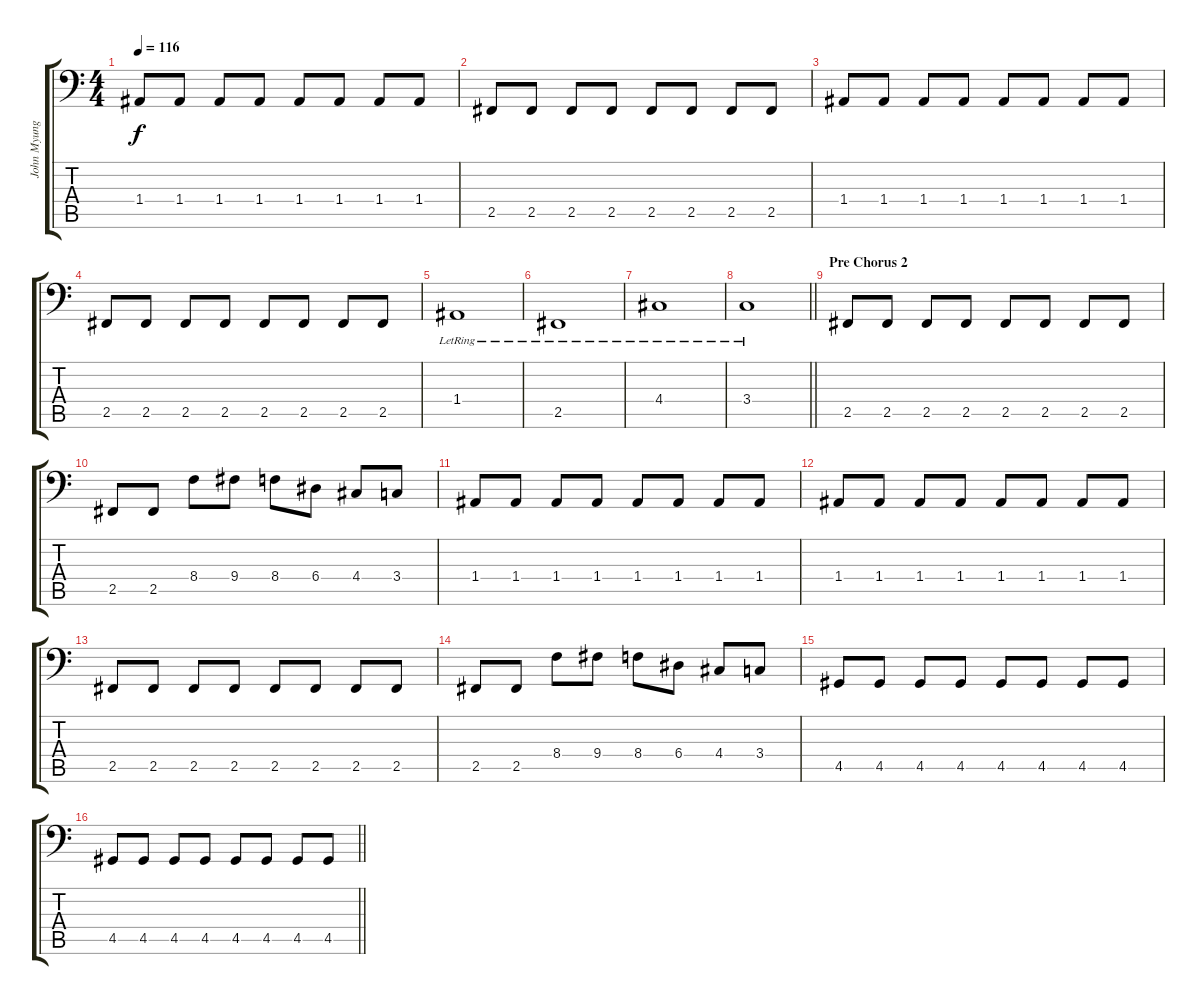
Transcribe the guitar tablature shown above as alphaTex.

\track ("John Myung [Bass]" "John Myung") {instrument electricbassfinger}
\staff {score tabs}
\tuning (C3 G2 D2 A1 E1 B0) {hide}
\ts (4 4)
\tempo 116
\clef f4
\ks c
1.4.8{dy f} 1.4.8 1.4.8 1.4.8 1.4.8 1.4.8 1.4.8 1.4.8 |
2.5.8 2.5.8 2.5.8 2.5.8 2.5.8 2.5.8 2.5.8 2.5.8 |
1.4.8 1.4.8 1.4.8 1.4.8 1.4.8 1.4.8 1.4.8 1.4.8 |
2.5.8 2.5.8 2.5.8 2.5.8 2.5.8 2.5.8 2.5.8 2.5.8 |
1.4{lr}.1 |
2.5{lr}.1 |
4.4{lr}.1 |
\barLineRight lightlight
3.4{lr}.1 |
\section ("" "Pre Chorus 2")
2.5.8 2.5.8 2.5.8 2.5.8 2.5.8 2.5.8 2.5.8 2.5.8 |
2.5.8 2.5.8 8.4.8 9.4.8 8.4.8 6.4.8 4.4.8 3.4.8 |
1.4.8 1.4.8 1.4.8 1.4.8 1.4.8 1.4.8 1.4.8 1.4.8 |
1.4.8 1.4.8 1.4.8 1.4.8 1.4.8 1.4.8 1.4.8 1.4.8 |
2.5.8 2.5.8 2.5.8 2.5.8 2.5.8 2.5.8 2.5.8 2.5.8 |
2.5.8 2.5.8 8.4.8 9.4.8 8.4.8 6.4.8 4.4.8 3.4.8 |
4.5.8 4.5.8 4.5.8 4.5.8 4.5.8 4.5.8 4.5.8 4.5.8 |
\barLineRight lightlight
4.5.8 4.5.8 4.5.8 4.5.8 4.5.8 4.5.8 4.5.8 4.5.8
